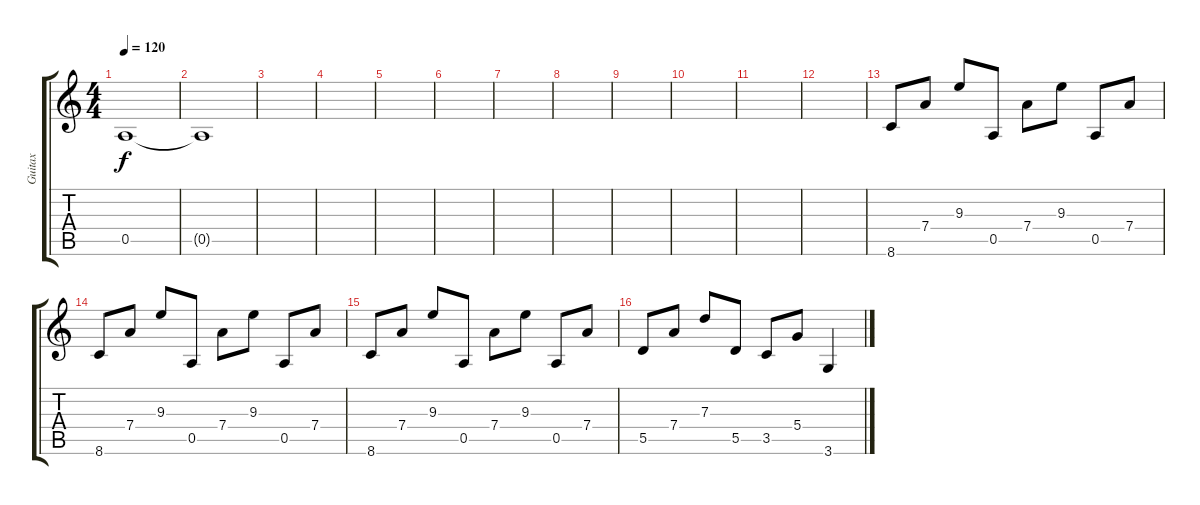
\track ("Guitax" "Guitax") {instrument acousticguitarsteel}
\staff {score tabs}
\tuning (E4 B3 G3 D3 A2 E2) {hide}
\ts (4 4)
\tempo 120
\clef g2
\ks c
0.5.1{dy f} |
0.5{t}.1 |
|
|
|
|
|
|
|
|
|
|
8.6.8 7.4.8 9.3.8 0.5.8 7.4.8 9.3.8 0.5.8 7.4.8 |
8.6.8 7.4.8 9.3.8 0.5.8 7.4.8 9.3.8 0.5.8 7.4.8 |
8.6.8 7.4.8 9.3.8 0.5.8 7.4.8 9.3.8 0.5.8 7.4.8 |
5.5.8 7.4.8 7.3.8 5.5.8 3.5.8 5.4.8 3.6.4
